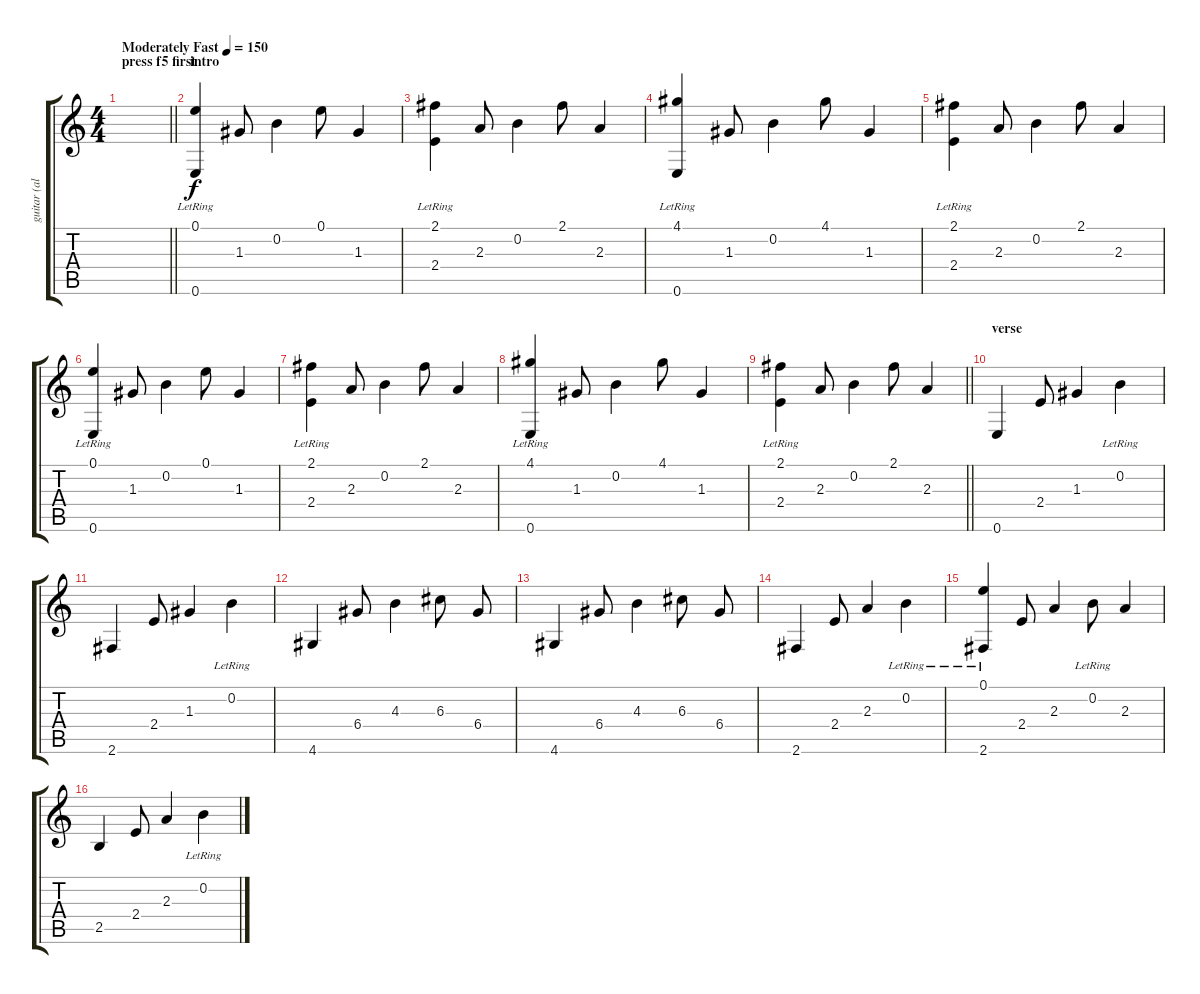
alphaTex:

\track ("guitar (aldow)" "guitar (al") {instrument acousticguitarsteel}
\staff {score tabs}
\tuning (E4 B3 G3 D3 A2 E2) {hide}
\ts (4 4)
\section ("" "press f5 first")
\tempo (150 "Moderately Fast")
\clef g2
\barLineRight lightlight
\ks c
|
\section ("" "intro")
(0.1{lr} 0.6).4 1.3.8 0.2.4 0.1.8 1.3.4 |
(2.1{lr} 2.4).4 2.3.8 0.2.4 2.1.8 2.3.4 |
(4.1{lr} 0.6).4 1.3.8 0.2.4 4.1.8 1.3.4 |
(2.1{lr} 2.4).4 2.3.8 0.2.4 2.1.8 2.3.4 |
(0.1{lr} 0.6).4 1.3.8 0.2.4 0.1.8 1.3.4 |
(2.1{lr} 2.4).4 2.3.8 0.2.4 2.1.8 2.3.4 |
(4.1{lr} 0.6).4 1.3.8 0.2.4 4.1.8 1.3.4 |
\barLineRight lightlight
(2.1{lr} 2.4).4 2.3.8 0.2.4 2.1.8 2.3.4 |
\section ("" "verse")
0.6.4 2.4.8 1.3.4 0.2{lr}.4 |
2.6.4 2.4.8 1.3.4 0.2{lr}.4 |
4.6.4 6.4.8 4.3.4 6.3.8 6.4.8 |
4.6.4 6.4.8 4.3.4 6.3.8 6.4.8 |
2.6.4 2.4.8 2.3.4 0.2{lr}.4 |
(0.1{lr} 2.6).4 2.4.8 2.3.4 0.2{lr}.8 2.3.4 |
2.5.4 2.4.8 2.3.4 0.2{lr}.4
